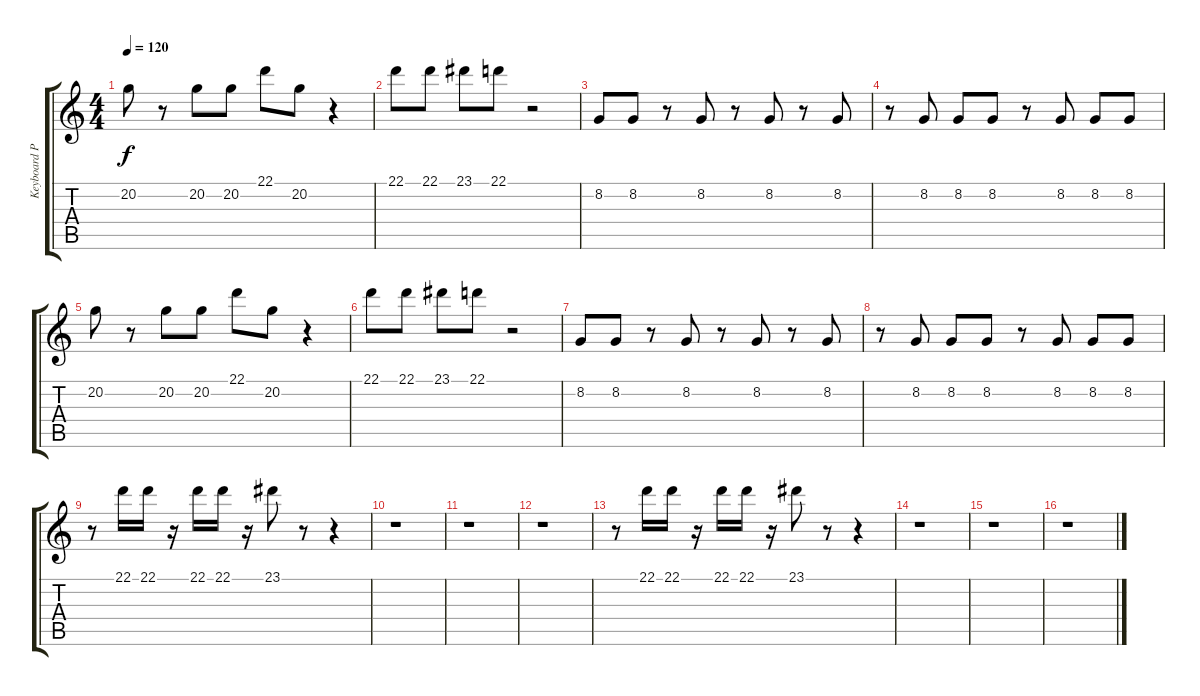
\track ("Keyboard Part" "Keyboard P") {instrument electricpiano1}
\staff {score tabs}
\tuning (E4 B3 G3 D3 A2 E2) {hide}
\ts (4 4)
\tempo 120
\clef g2
\ks c
20.2.8{dy f} r.8 20.2.8 20.2.8 22.1.8 20.2.8 r.4 |
22.1.8 22.1.8 23.1.8 22.1.8 r.2 |
8.2.8 8.2.8 r.8 8.2.8 r.8 8.2.8 r.8 8.2.8 |
r.8 8.2.8 8.2.8 8.2.8 r.8 8.2.8 8.2.8 8.2.8 |
20.2.8 r.8 20.2.8 20.2.8 22.1.8 20.2.8 r.4 |
22.1.8 22.1.8 23.1.8 22.1.8 r.2 |
8.2.8 8.2.8 r.8 8.2.8 r.8 8.2.8 r.8 8.2.8 |
r.8 8.2.8 8.2.8 8.2.8 r.8 8.2.8 8.2.8 8.2.8 |
r.8 22.1.16 22.1.16 r.16 22.1.16 22.1.16 r.16 23.1.8 r.8 r.4 |
r.1 |
r.1 |
r.1 |
r.8 22.1.16 22.1.16 r.16 22.1.16 22.1.16 r.16 23.1.8 r.8 r.4 |
r.1 |
r.1 |
r.1
